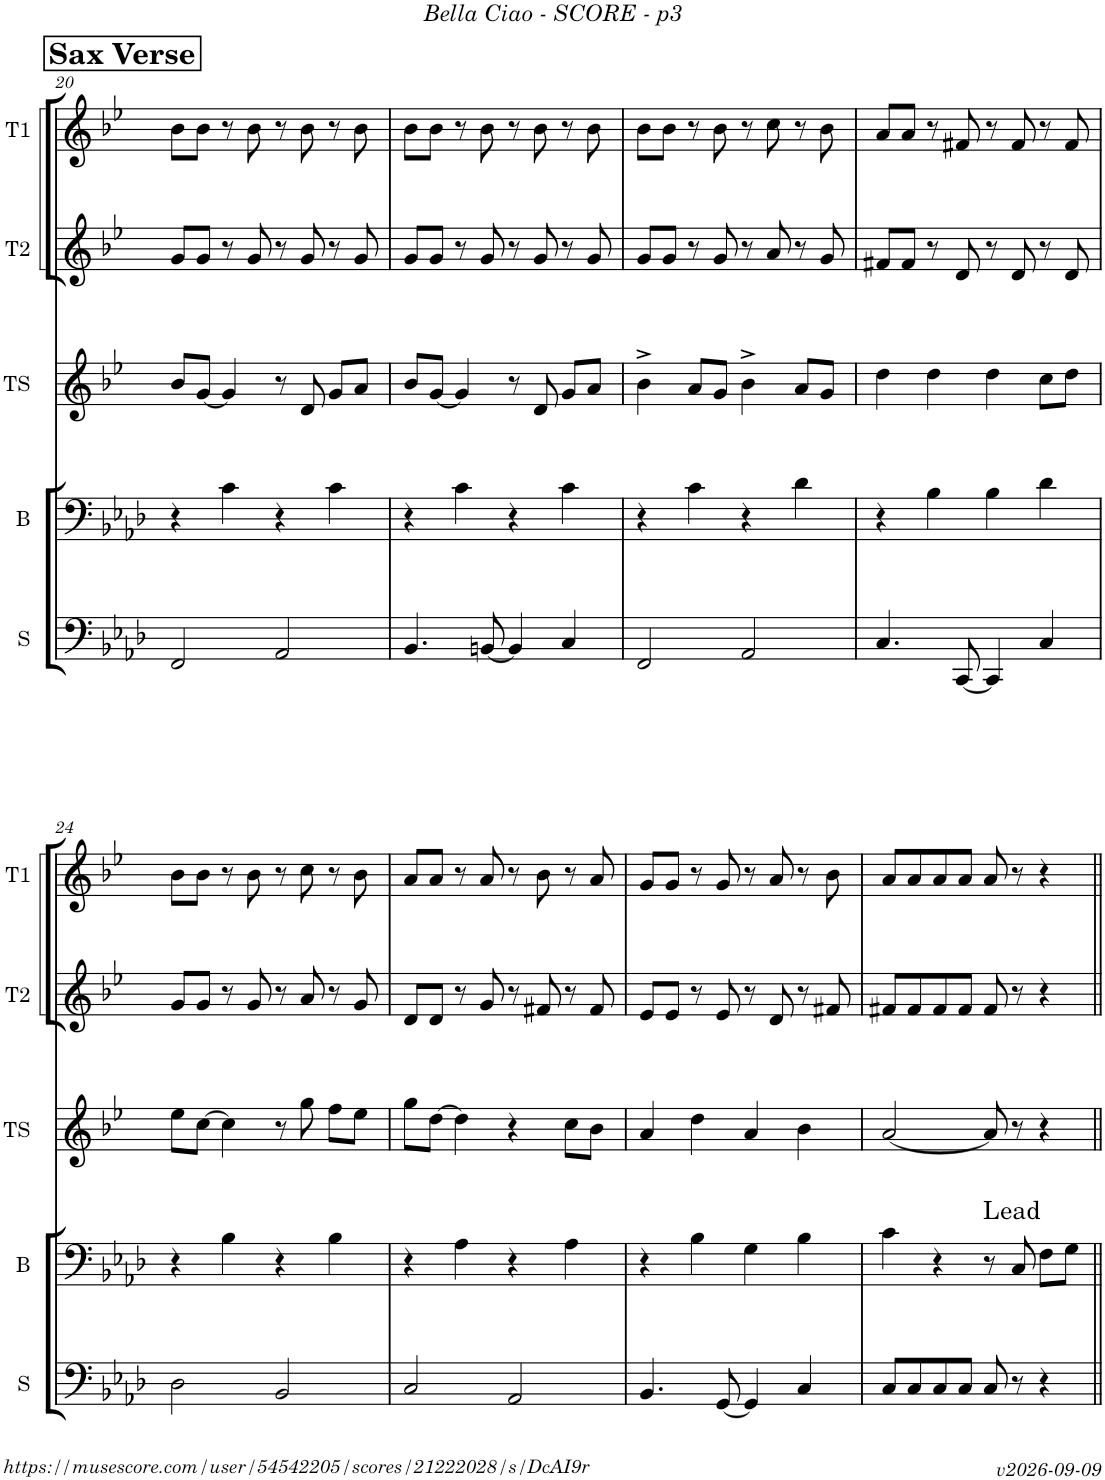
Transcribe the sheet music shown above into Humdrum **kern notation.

**kern	**kern	**kern	**kern	**kern
*part5	*part4	*part3	*part2	*part1
*staff5	*staff4	*staff3	*staff2	*staff1
*I"Sousa	*I"Trombone	*I"Tenor Sax	*I"Trumpet 2	*I"Trumpet 1
*I'S	*	*I'TS	*I'T2	*I'T1
!!LO:PB:g=z
*clefF4	*clefF4	*clefG2	*clefG2	*clefG2
*	*	*Trd8c14	*Trd1c2	*Trd1c2
*k[b-e-a-d-]	*k[b-e-a-d-]	*k[b-e-]	*k[b-e-]	*k[b-e-]
*M4/4	*M4/4	*M4/4	*M4/4	*M4/4
!!LO:REH:place=s1:a:B:fs=14:t=Sax Verse
=20	=20	=20	=20	=20
2FF/	4r	8b-/L	8g/L	8b-\L
.	.	[8g/J	8g/J	8b-\J
.	4c\	4g/]	8r	8r
.	.	.	8g/	8b-\
2AA-/	4r	8r	8r	8r
.	.	8d/	8g/	8b-\
.	4c\	8g/L	8r	8r
.	.	8a/J	8g/	8b-\
=21	=21	=21	=21	=21
4.BB-/	4r	8b-/L	8g/L	8b-\L
.	.	[8g/J	8g/J	8b-\J
.	4c\	4g/]	8r	8r
[8BBn/	.	.	8g/	8b-\
4BB/]	4r	8r	8r	8r
.	.	8d/	8g/	8b-\
4C/	4c\	8g/L	8r	8r
.	.	8a/J	8g/	8b-\
=22	=22	=22	=22	=22
2FF/	4r	4b-^\	8g/L	8b-\L
.	.	.	8g/J	8b-\J
.	4c\	8a/L	8r	8r
.	.	8g/J	8g/	8b-\
2AA-/	4r	4b-^\	8r	8r
.	.	.	8a/	8cc\
.	4d-\	8a/L	8r	8r
.	.	8g/J	8g/	8b-\
=23	=23	=23	=23	=23
4.C/	4r	4dd\	8f#X/L	8a/L
.	.	.	8f#/J	8a/J
.	4B-\	4dd\	8r	8r
[8CC/	.	.	8d/	8f#X/
4CC/]	4B-\	4dd\	8r	8r
.	.	.	8d/	8f#/
4C/	4d-\	8cc\L	8r	8r
.	.	8dd\J	8d/	8f#/
!!LO:LB:g=z
=24	=24	=24	=24	=24
2D-\	4r	8ee-\L	8g/L	8b-\L
.	.	[8cc\J	8g/J	8b-\J
.	4B-\	4cc\]	8r	8r
.	.	.	8g/	8b-\
2BB-/	4r	8r	8r	8r
.	.	8gg\	8a/	8cc\
.	4B-\	8ff\L	8r	8r
.	.	8ee-\J	8g/	8b-\
=25	=25	=25	=25	=25
2C/	4r	8gg\L	8d/L	8a/L
.	.	[8dd\J	8d/J	8a/J
.	4A-\	4dd\]	8r	8r
.	.	.	8g/	8a/
2AA-/	4r	4r	8r	8r
.	.	.	8f#X/	8b-\
.	4A-\	8cc\L	8r	8r
.	.	8b-\J	8f#/	8a/
=26	=26	=26	=26	=26
4.BB-/	4r	4a/	8e-/L	8g/L
.	.	.	8e-/J	8g/J
.	4B-\	4dd\	8r	8r
[8GG/	.	.	8e-/	8g/
4GG/]	4G\	4a/	8r	8r
.	.	.	8d/	8a/
4C/	4B-\	4b-\	8r	8r
.	.	.	8f#X/	8b-\
=27	=27	=27	=27	=27
8C/L	4c\	[2a/	8f#X/L	8a/L
8C/	.	.	8f#/	8a/
8C/	4r	.	8f#/	8a/
8C/J	.	.	8f#/J	8a/J
!	!LO:TX:a:t=Lead	!	!	!
8C/	8r	8a/]	8f#/	8a/
8r	8C/	8r	8r	8r
4r	8F\L	4r	4r	4r
.	8G\J	.	.	.
=||	=||	=||	=||	=||
*-	*-	*-	*-	*-
